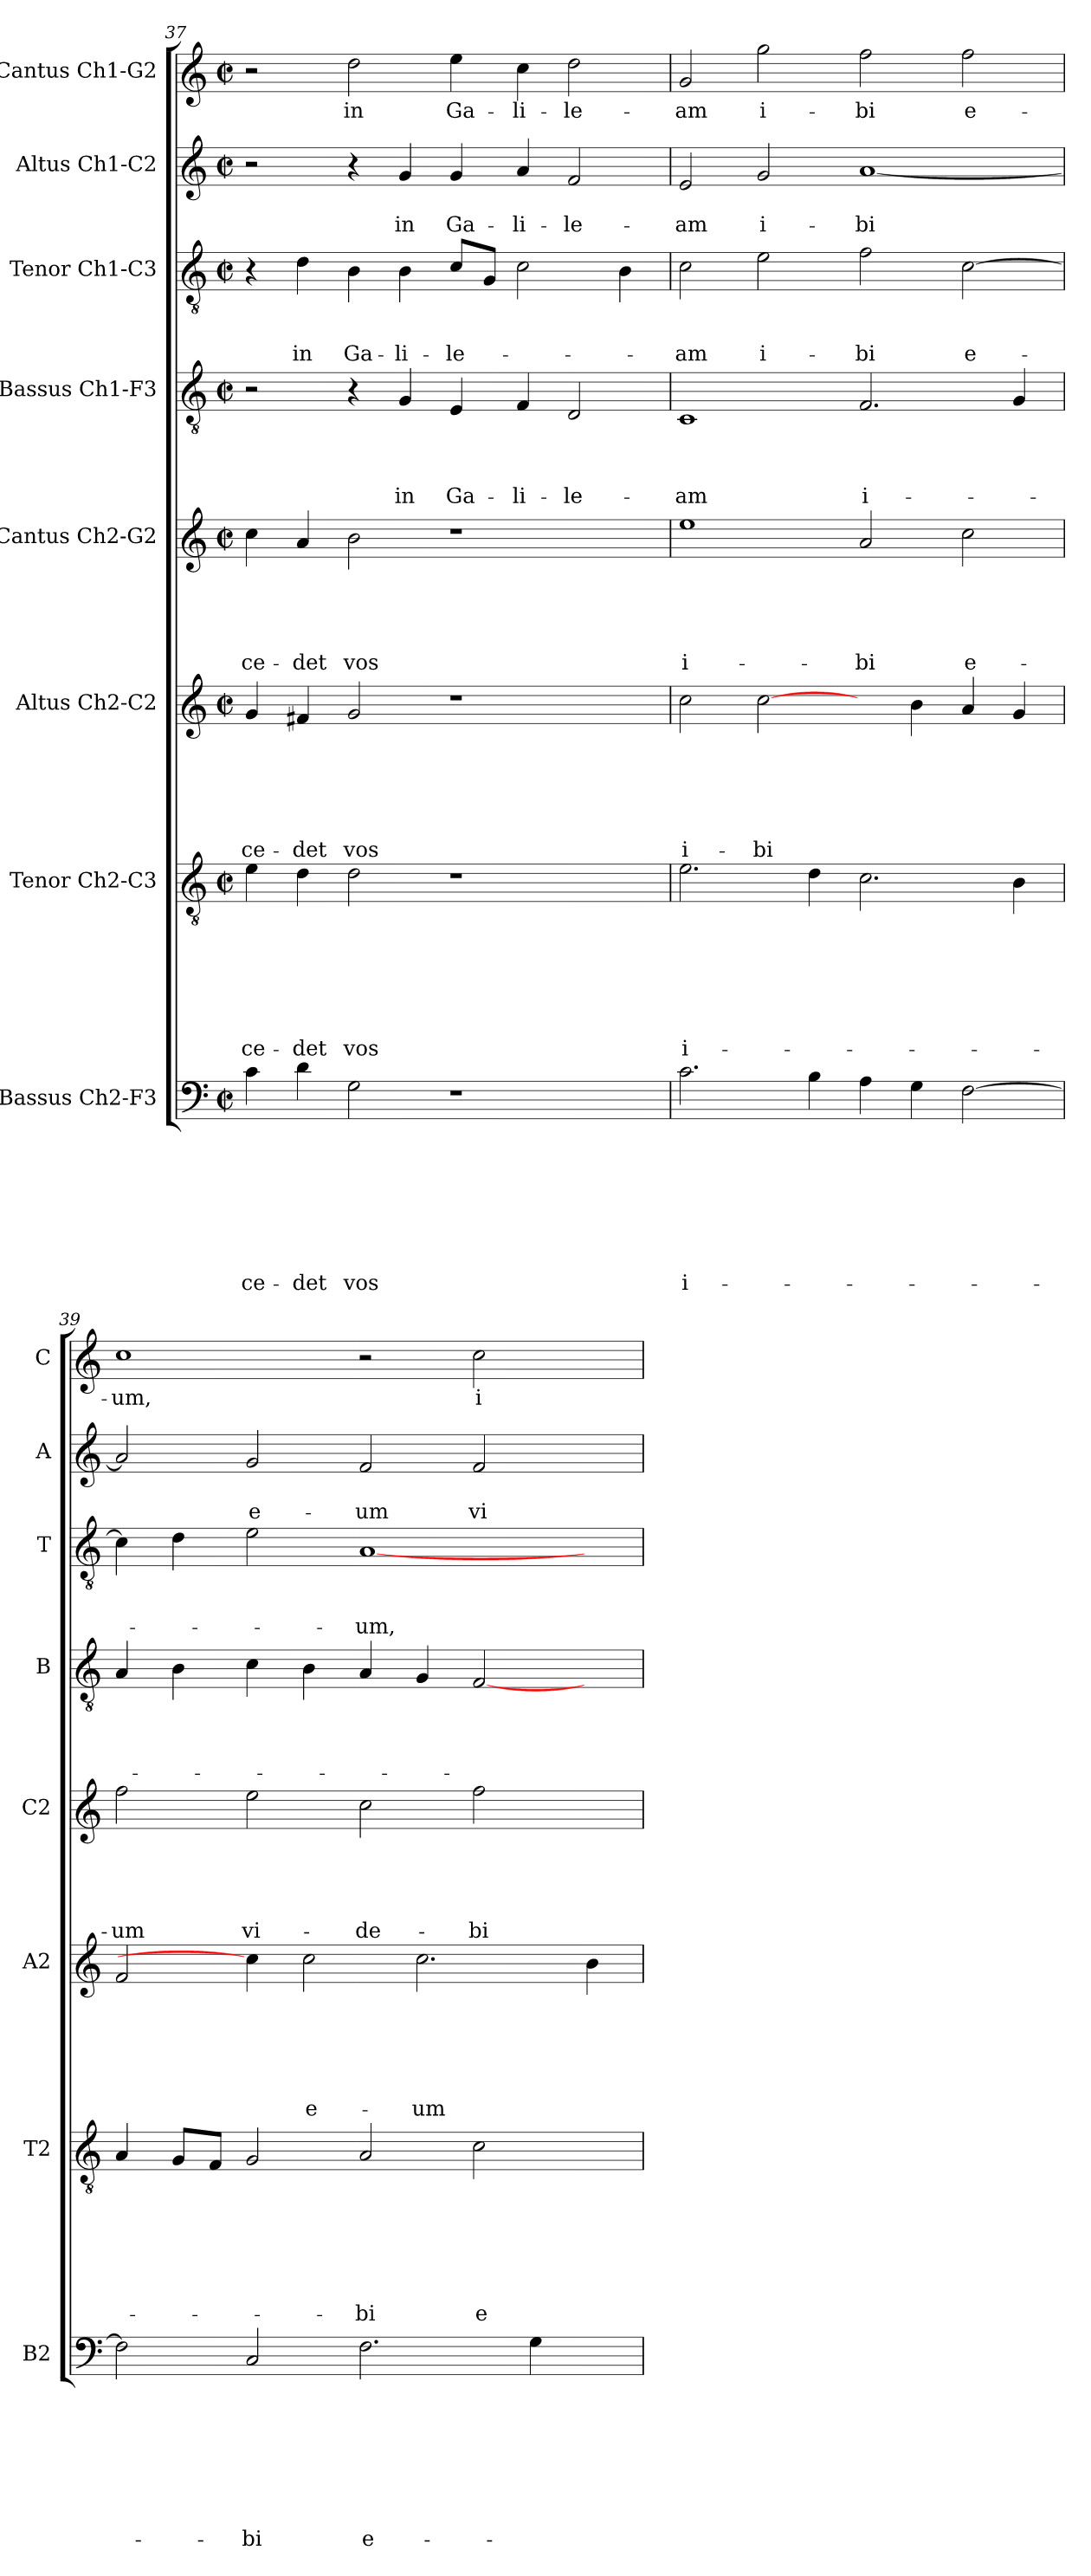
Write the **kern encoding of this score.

**kern	**text	**text	**text	**text	**text	**text	**text	**text	**kern	**text	**text	**text	**text	**text	**text	**text	**kern	**text	**text	**text	**text	**text	**text	**kern	**text	**text	**text	**text	**text	**kern	**text	**text	**text	**text	**kern	**text	**text	**text	**kern	**text	**text	**kern	**text
*part8	*part8	*part8	*part8	*part8	*part8	*part8	*part8	*part8	*part7	*part7	*part7	*part7	*part7	*part7	*part7	*part7	*part6	*part6	*part6	*part6	*part6	*part6	*part6	*part5	*part5	*part5	*part5	*part5	*part5	*part4	*part4	*part4	*part4	*part4	*part3	*part3	*part3	*part3	*part2	*part2	*part2	*part1	*part1
*staff8	*staff8	*staff8	*staff8	*staff8	*staff8	*staff8	*staff8	*staff8	*staff7	*staff7	*staff7	*staff7	*staff7	*staff7	*staff7	*staff7	*staff6	*staff6	*staff6	*staff6	*staff6	*staff6	*staff6	*staff5	*staff5	*staff5	*staff5	*staff5	*staff5	*staff4	*staff4	*staff4	*staff4	*staff4	*staff3	*staff3	*staff3	*staff3	*staff2	*staff2	*staff2	*staff1	*staff1
*I"Bassus Ch2-F3	*	*	*	*	*	*	*	*	*I"Tenor Ch2-C3	*	*	*	*	*	*	*	*I"Altus Ch2-C2	*	*	*	*	*	*	*I"Cantus Ch2-G2	*	*	*	*	*	*I"Bassus Ch1-F3	*	*	*	*	*I"Tenor Ch1-C3	*	*	*	*I"Altus Ch1-C2	*	*	*I"Cantus Ch1-G2	*
*I'B2	*	*	*	*	*	*	*	*	*I'T2	*	*	*	*	*	*	*	*I'A2	*	*	*	*	*	*	*I'C2	*	*	*	*	*	*I'B	*	*	*	*	*I'T	*	*	*	*I'A	*	*	*I'C	*
*clefF4	*	*	*	*	*	*	*	*	*clefGv2	*	*	*	*	*	*	*	*clefG2	*	*	*	*	*	*	*clefG2	*	*	*	*	*	*clefGv2	*	*	*	*	*clefGv2	*	*	*	*clefG2	*	*	*clefG2	*
*k[]	*	*	*	*	*	*	*	*	*k[]	*	*	*	*	*	*	*	*k[]	*	*	*	*	*	*	*k[]	*	*	*	*	*	*k[]	*	*	*	*	*k[]	*	*	*	*k[]	*	*	*k[]	*
*C:	*	*	*	*	*	*	*	*	*C:	*	*	*	*	*	*	*	*C:	*	*	*	*	*	*	*C:	*	*	*	*	*	*C:	*	*	*	*	*C:	*	*	*	*C:	*	*	*C:	*
*M2/2	*	*	*	*	*	*	*	*	*M2/2	*	*	*	*	*	*	*	*M2/2	*	*	*	*	*	*	*M2/2	*	*	*	*	*	*M2/2	*	*	*	*	*M2/2	*	*	*	*M2/2	*	*	*M2/2	*
*met(c|)	*	*	*	*	*	*	*	*	*met(c|)	*	*	*	*	*	*	*	*met(c|)	*	*	*	*	*	*	*met(c|)	*	*	*	*	*	*met(c|)	*	*	*	*	*met(c|)	*	*	*	*met(c|)	*	*	*met(c|)	*
=37	=37	=37	=37	=37	=37	=37	=37	=37	=37	=37	=37	=37	=37	=37	=37	=37	=37	=37	=37	=37	=37	=37	=37	=37	=37	=37	=37	=37	=37	=37	=37	=37	=37	=37	=37	=37	=37	=37	=37	=37	=37	=37	=37
!	!	!	!	!	!	!	!	!LO:LY:b	!	!	!	!	!	!	!	!LO:LY:b	!	!	!	!	!	!	!LO:LY:b	!	!	!	!	!	!LO:LY:b	!	!	!	!	!	!	!	!	!	!	!	!	!	!
4c\	.	.	.	.	.	.	.	-ce-	4e\	.	.	.	.	.	.	-ce-	4g/	.	.	.	.	.	-ce-	4cc\	.	.	.	.	-ce-	2r	.	.	.	.	4r	.	.	.	2r	.	.	2r	.
!	!	!	!	!	!	!	!	!LO:LY:b	!	!	!	!	!	!	!	!LO:LY:b	!	!	!	!	!	!	!LO:LY:b	!	!	!	!	!	!LO:LY:b	!	!	!	!	!	!	!	!	!LO:LY:b	!	!	!	!	!
4d\	.	.	.	.	.	.	.	-det	4d\	.	.	.	.	.	.	-det	4f#X/	.	.	.	.	.	-det	4a/	.	.	.	.	-det	.	.	.	.	.	4d\	.	.	in	.	.	.	.	.
!	!	!	!	!	!	!	!	!LO:LY:b	!	!	!	!	!	!	!	!LO:LY:b	!	!	!	!	!	!	!LO:LY:b	!	!	!	!	!	!LO:LY:b	!	!	!	!	!	!	!	!	!LO:LY:b	!	!	!	!	!LO:LY:b
2G\	.	.	.	.	.	.	.	vos	2d\	.	.	.	.	.	.	vos	2g/	.	.	.	.	.	vos	2b\	.	.	.	.	vos	4r	.	.	.	.	4B\	.	.	Ga-	4r	.	.	2dd\	in
!	!	!	!	!	!	!	!	!	!	!	!	!	!	!	!	!	!	!	!	!	!	!	!	!	!	!	!	!	!	!	!	!	!	!LO:LY:b	!	!	!	!LO:LY:b	!	!	!LO:LY:b	!	!
.	.	.	.	.	.	.	.	.	.	.	.	.	.	.	.	.	.	.	.	.	.	.	.	.	.	.	.	.	.	4G/	.	.	.	in	4B\	.	.	-li-	4g/	.	in	.	.
!	!	!	!	!	!	!	!	!	!	!	!	!	!	!	!	!	!	!	!	!	!	!	!	!	!	!	!	!	!	!	!	!	!	!LO:LY:b	!	!	!	!LO:LY:b	!	!	!LO:LY:b	!	!LO:LY:b
1r	.	.	.	.	.	.	.	.	1r	.	.	.	.	.	.	.	1r	.	.	.	.	.	.	1r	.	.	.	.	.	4E/	.	.	.	Ga-	8c/L	.	.	-le-	4g/	.	Ga-	4ee\	Ga-
.	.	.	.	.	.	.	.	.	.	.	.	.	.	.	.	.	.	.	.	.	.	.	.	.	.	.	.	.	.	.	.	.	.	.	8G/J	.	.	.	.	.	.	.	.
!	!	!	!	!	!	!	!	!	!	!	!	!	!	!	!	!	!	!	!	!	!	!	!	!	!	!	!	!	!	!	!	!	!	!LO:LY:b	!	!	!	!	!	!	!LO:LY:b	!	!LO:LY:b
.	.	.	.	.	.	.	.	.	.	.	.	.	.	.	.	.	.	.	.	.	.	.	.	.	.	.	.	.	.	4F/	.	.	.	-li-	2c\	.	.	.	4a/	.	-li-	4cc\	-li-
!	!	!	!	!	!	!	!	!	!	!	!	!	!	!	!	!	!	!	!	!	!	!	!	!	!	!	!	!	!	!	!	!	!	!LO:LY:b	!	!	!	!	!	!	!LO:LY:b	!	!LO:LY:b
.	.	.	.	.	.	.	.	.	.	.	.	.	.	.	.	.	.	.	.	.	.	.	.	.	.	.	.	.	.	2D/	.	.	.	-le-	.	.	.	.	2f/	.	-le-	2dd\	-le-
.	.	.	.	.	.	.	.	.	.	.	.	.	.	.	.	.	.	.	.	.	.	.	.	.	.	.	.	.	.	.	.	.	.	.	4B\	.	.	.	.	.	.	.	.
=38	=38	=38	=38	=38	=38	=38	=38	=38	=38	=38	=38	=38	=38	=38	=38	=38	=38	=38	=38	=38	=38	=38	=38	=38	=38	=38	=38	=38	=38	=38	=38	=38	=38	=38	=38	=38	=38	=38	=38	=38	=38	=38	=38
!	!	!	!	!	!	!	!	!LO:LY:b	!	!	!	!	!	!	!	!LO:LY:b	!	!	!	!	!	!	!LO:LY:b	!	!	!	!	!	!LO:LY:b	!	!	!	!	!LO:LY:b	!	!	!	!LO:LY:b	!	!	!LO:LY:b	!	!LO:LY:b
2.c\	.	.	.	.	.	.	.	i-	2.e\	.	.	.	.	.	.	i-	2cc\	.	.	.	.	.	i-	1ee	.	.	.	.	i-	1C	.	.	.	-am	2c\	.	.	-am	2e/	.	-am	2g/	-am
!	!	!	!	!	!	!	!	!	!	!	!	!	!	!	!	!	!	!	!	!	!	!	!LO:LY:b	!	!	!	!	!	!	!	!	!	!	!	!	!	!	!LO:LY:b	!	!	!LO:LY:b	!	!LO:LY:b
.	.	.	.	.	.	.	.	.	.	.	.	.	.	.	.	.	[2cc\	.	.	.	.	.	-bi	.	.	.	.	.	.	.	.	.	.	.	2e\	.	.	i-	2g/	.	i-	2gg\	i-
4B\	.	.	.	.	.	.	.	.	4d\	.	.	.	.	.	.	.	.	.	.	.	.	.	.	.	.	.	.	.	.	.	.	.	.	.	.	.	.	.	.	.	.	.	.
!	!	!	!	!	!	!	!	!	!	!	!	!	!	!	!	!	!	!	!	!	!	!	!	!	!	!	!	!	!LO:LY:b	!	!	!	!	!LO:LY:b	!	!	!	!LO:LY:b	!	!	!LO:LY:b	!	!LO:LY:b
4A\	.	.	.	.	.	.	.	.	2.c\	.	.	.	.	.	.	.	4ryy	.	.	.	.	.	.	2a/	.	.	.	.	-bi	2.F/	.	.	.	i-	2f\	.	.	-bi	[1a	.	-bi	2ff\	-bi
4G\	.	.	.	.	.	.	.	.	.	.	.	.	.	.	.	.	4b\	.	.	.	.	.	.	.	.	.	.	.	.	.	.	.	.	.	.	.	.	.	.	.	.	.	.
!	!	!	!	!	!	!	!	!	!	!	!	!	!	!	!	!	!	!	!	!	!	!	!	!	!	!	!	!	!LO:LY:b	!	!	!	!	!	!	!	!	!LO:LY:b	!	!	!	!	!LO:LY:b
[2F\	.	.	.	.	.	.	.	.	.	.	.	.	.	.	.	.	4a/	.	.	.	.	.	.	2cc\	.	.	.	.	e-	.	.	.	.	.	[2c\	.	.	e-	.	.	.	2ff\	e-
.	.	.	.	.	.	.	.	.	4B\	.	.	.	.	.	.	.	4g/	.	.	.	.	.	.	.	.	.	.	.	.	4G/	.	.	.	.	.	.	.	.	.	.	.	.	.
!!LO:LB:g=z
=39	=39	=39	=39	=39	=39	=39	=39	=39	=39	=39	=39	=39	=39	=39	=39	=39	=39	=39	=39	=39	=39	=39	=39	=39	=39	=39	=39	=39	=39	=39	=39	=39	=39	=39	=39	=39	=39	=39	=39	=39	=39	=39	=39
!	!	!	!	!	!	!	!	!	!	!	!	!	!	!	!	!	!	!	!	!	!	!	!	!	!	!	!	!	!LO:LY:b	!	!	!	!	!	!	!	!	!	!	!	!	!	!LO:LY:b
2F\]	.	.	.	.	.	.	.	.	4A/	.	.	.	.	.	.	.	2f/	.	.	.	.	.	.	2ff\	.	.	.	.	-um	4A/	.	.	.	.	4c\]	.	.	.	2a/]	.	.	1cc	-um,
.	.	.	.	.	.	.	.	.	8G/L	.	.	.	.	.	.	.	.	.	.	.	.	.	.	.	.	.	.	.	.	4B\	.	.	.	.	4d\	.	.	.	.	.	.	.	.
.	.	.	.	.	.	.	.	.	8F/J	.	.	.	.	.	.	.	.	.	.	.	.	.	.	.	.	.	.	.	.	.	.	.	.	.	.	.	.	.	.	.	.	.	.
!	!	!	!	!	!	!	!	!LO:LY:b	!	!	!	!	!	!	!	!	!	!	!	!	!	!	!	!	!	!	!	!	!LO:LY:b	!	!	!	!	!	!	!	!	!	!	!	!LO:LY:b	!	!
2C/	.	.	.	.	.	.	.	-bi	2G/	.	.	.	.	.	.	.	4cc\]	.	.	.	.	.	.	2ee\	.	.	.	.	vi-	4c\	.	.	.	.	2e\	.	.	.	2g/	.	e-	.	.
!	!	!	!	!	!	!	!	!	!	!	!	!	!	!	!	!	!	!	!	!	!	!	!LO:LY:b	!	!	!	!	!	!	!	!	!	!	!	!	!	!	!	!	!	!	!	!
.	.	.	.	.	.	.	.	.	.	.	.	.	.	.	.	.	2cc\	.	.	.	.	.	e-	.	.	.	.	.	.	4B\	.	.	.	.	.	.	.	.	.	.	.	.	.
!	!	!	!	!	!	!	!	!LO:LY:b	!	!	!	!	!	!	!	!LO:LY:b	!	!	!	!	!	!	!	!	!	!	!	!	!LO:LY:b	!	!	!	!	!	!	!	!	!LO:LY:b	!	!	!LO:LY:b	!	!
2.F\	.	.	.	.	.	.	.	e-	2A/	.	.	.	.	.	.	-bi	.	.	.	.	.	.	.	2cc\	.	.	.	.	-de-	4A/	.	.	.	.	[1A	.	.	-um,	2f/	.	-um	2r	.
!	!	!	!	!	!	!	!	!	!	!	!	!	!	!	!	!	!	!	!	!	!	!	!LO:LY:b	!	!	!	!	!	!	!	!	!	!	!	!	!	!	!	!	!	!	!	!
.	.	.	.	.	.	.	.	.	.	.	.	.	.	.	.	.	2.cc\	.	.	.	.	.	-um	.	.	.	.	.	.	4G/	.	.	.	.	.	.	.	.	.	.	.	.	.
!	!	!	!	!	!	!	!	!	!	!	!	!	!	!	!	!LO:LY:b	!	!	!	!	!	!	!	!	!	!	!	!	!LO:LY:b	!	!	!	!	!	!	!	!	!	!	!	!LO:LY:b	!	!LO:LY:b
.	.	.	.	.	.	.	.	.	2c\	.	.	.	.	.	.	e-	.	.	.	.	.	.	.	2ff\	.	.	.	.	-bi-	[2F/	.	.	.	.	.	.	.	.	2f/	.	vi-	2cc\	i-
4G\	.	.	.	.	.	.	.	.	.	.	.	.	.	.	.	.	.	.	.	.	.	.	.	.	.	.	.	.	.	.	.	.	.	.	.	.	.	.	.	.	.	.	.
4ryy	.	.	.	.	.	.	.	.	4ryy	.	.	.	.	.	.	.	4b\	.	.	.	.	.	.	4ryy	.	.	.	.	.	4ryy	.	.	.	.	4ryy	.	.	.	4ryy	.	.	4ryy	.
=	=	=	=	=	=	=	=	=	=	=	=	=	=	=	=	=	=	=	=	=	=	=	=	=	=	=	=	=	=	=	=	=	=	=	=	=	=	=	=	=	=	=	=
*-	*-	*-	*-	*-	*-	*-	*-	*-	*-	*-	*-	*-	*-	*-	*-	*-	*-	*-	*-	*-	*-	*-	*-	*-	*-	*-	*-	*-	*-	*-	*-	*-	*-	*-	*-	*-	*-	*-	*-	*-	*-	*-	*-
